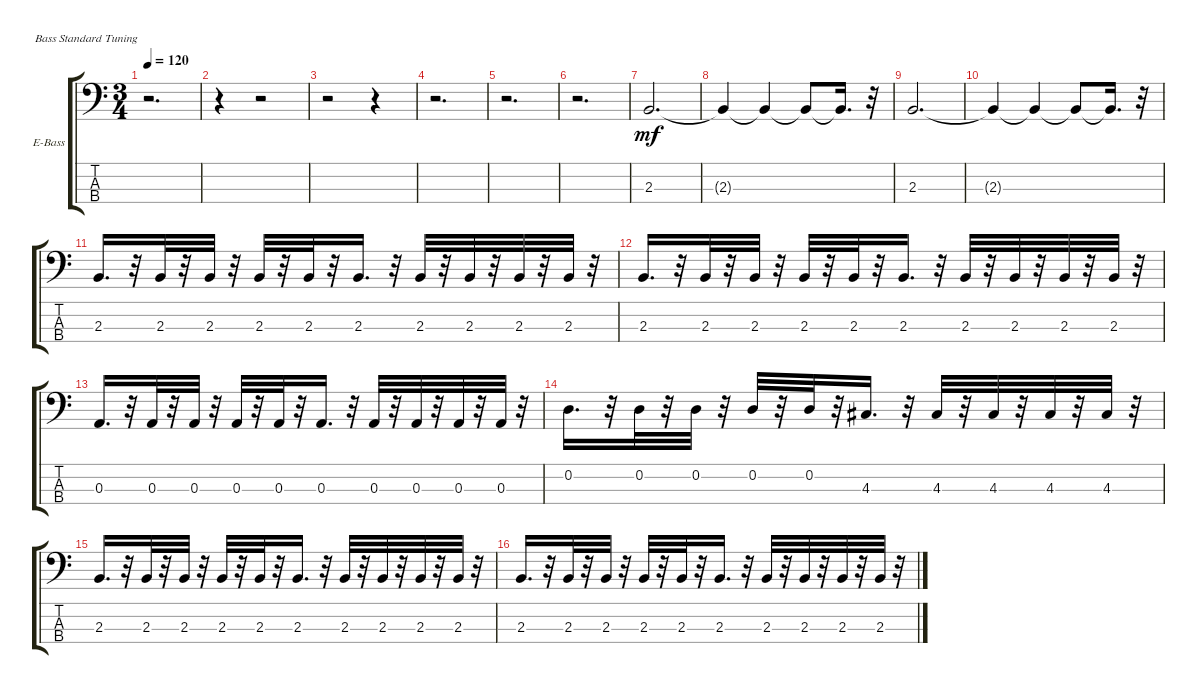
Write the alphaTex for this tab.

\bracketExtendMode groupsimilarinstruments
\firstSystemTrackNameOrientation horizontal
\otherSystemsTrackNameOrientation horizontal
\track ("" "E-Bass") {instrument electricbassfinger}
\staff {score tabs}
\tuning (G2 D2 A1 E1)
\ts (3 4)
\tempo 120
\clef f4
\ks c
r.2{d dy mf instrument electricbassfinger} |
r.4 r.2 |
r.2 r.4 |
r.2{d} |
r.2{d} |
r.2{d} |
2.3.2{d} |
2.3{t}.4 2.3{t}.4 2.3{t}.8 2.3{t}.16{d} r.32 |
2.3.2{d} |
2.3{t}.4 2.3{t}.4 2.3{t}.8 2.3{t}.16{d} r.32 |
2.3.16{d} r.32 2.3.32 r.32 2.3.32 r.32 2.3.32 r.32 2.3.32 r.32 2.3.16{d} r.32 2.3.32 r.32 2.3.32 r.32 2.3.32 r.32 2.3.32 r.32 |
2.3.16{d} r.32 2.3.32 r.32 2.3.32 r.32 2.3.32 r.32 2.3.32 r.32 2.3.16{d} r.32 2.3.32 r.32 2.3.32 r.32 2.3.32 r.32 2.3.32 r.32 |
0.3.16{d} r.32 0.3.32 r.32 0.3.32 r.32 0.3.32 r.32 0.3.32 r.32 0.3.16{d} r.32 0.3.32 r.32 0.3.32 r.32 0.3.32 r.32 0.3.32 r.32 |
0.2.16{d} r.32 0.2.32 r.32 0.2.32 r.32 0.2.32 r.32 0.2.32 r.32 4.3.16{d} r.32 4.3.32 r.32 4.3.32 r.32 4.3.32 r.32 4.3.32 r.32 |
2.3.16{d} r.32 2.3.32 r.32 2.3.32 r.32 2.3.32 r.32 2.3.32 r.32 2.3.16{d} r.32 2.3.32 r.32 2.3.32 r.32 2.3.32 r.32 2.3.32 r.32 |
2.3.16{d} r.32 2.3.32 r.32 2.3.32 r.32 2.3.32 r.32 2.3.32 r.32 2.3.16{d} r.32 2.3.32 r.32 2.3.32 r.32 2.3.32 r.32 2.3.32 r.32
